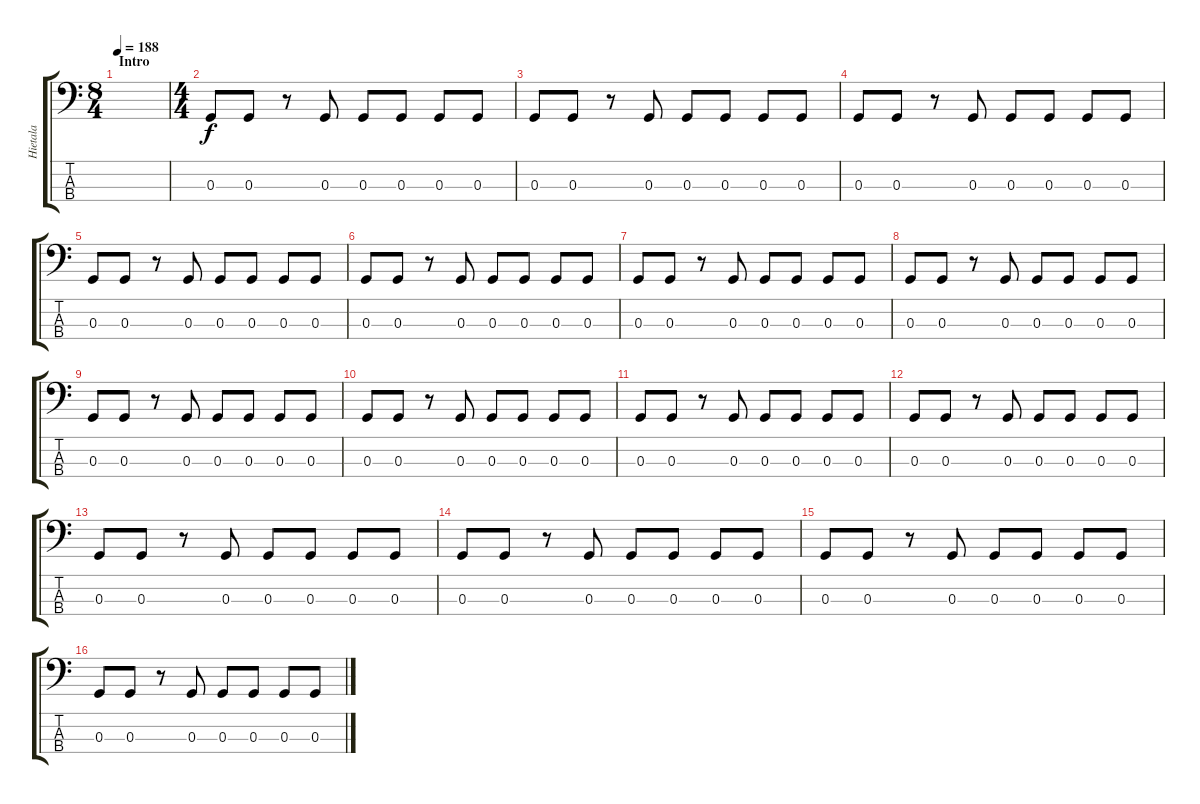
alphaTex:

\track ("Hietala" "Hietala") {instrument electricbassfinger}
\staff {score tabs}
\tuning (F2 C2 G1 D1) {hide}
\ts (8 4)
\section ("" "Intro")
\tempo 188
\clef f4
\ks c
|
\ts (4 4)
0.3.8 0.3.8 r.8 0.3.8 0.3.8 0.3.8 0.3.8 0.3.8 |
0.3.8 0.3.8 r.8 0.3.8 0.3.8 0.3.8 0.3.8 0.3.8 |
0.3.8 0.3.8 r.8 0.3.8 0.3.8 0.3.8 0.3.8 0.3.8 |
0.3.8 0.3.8 r.8 0.3.8 0.3.8 0.3.8 0.3.8 0.3.8 |
0.3.8 0.3.8 r.8 0.3.8 0.3.8 0.3.8 0.3.8 0.3.8 |
0.3.8 0.3.8 r.8 0.3.8 0.3.8 0.3.8 0.3.8 0.3.8 |
0.3.8 0.3.8 r.8 0.3.8 0.3.8 0.3.8 0.3.8 0.3.8 |
0.3.8 0.3.8 r.8 0.3.8 0.3.8 0.3.8 0.3.8 0.3.8 |
0.3.8 0.3.8 r.8 0.3.8 0.3.8 0.3.8 0.3.8 0.3.8 |
0.3.8 0.3.8 r.8 0.3.8 0.3.8 0.3.8 0.3.8 0.3.8 |
0.3.8 0.3.8 r.8 0.3.8 0.3.8 0.3.8 0.3.8 0.3.8 |
0.3.8 0.3.8 r.8 0.3.8 0.3.8 0.3.8 0.3.8 0.3.8 |
0.3.8 0.3.8 r.8 0.3.8 0.3.8 0.3.8 0.3.8 0.3.8 |
0.3.8 0.3.8 r.8 0.3.8 0.3.8 0.3.8 0.3.8 0.3.8 |
0.3.8 0.3.8 r.8 0.3.8 0.3.8 0.3.8 0.3.8 0.3.8
